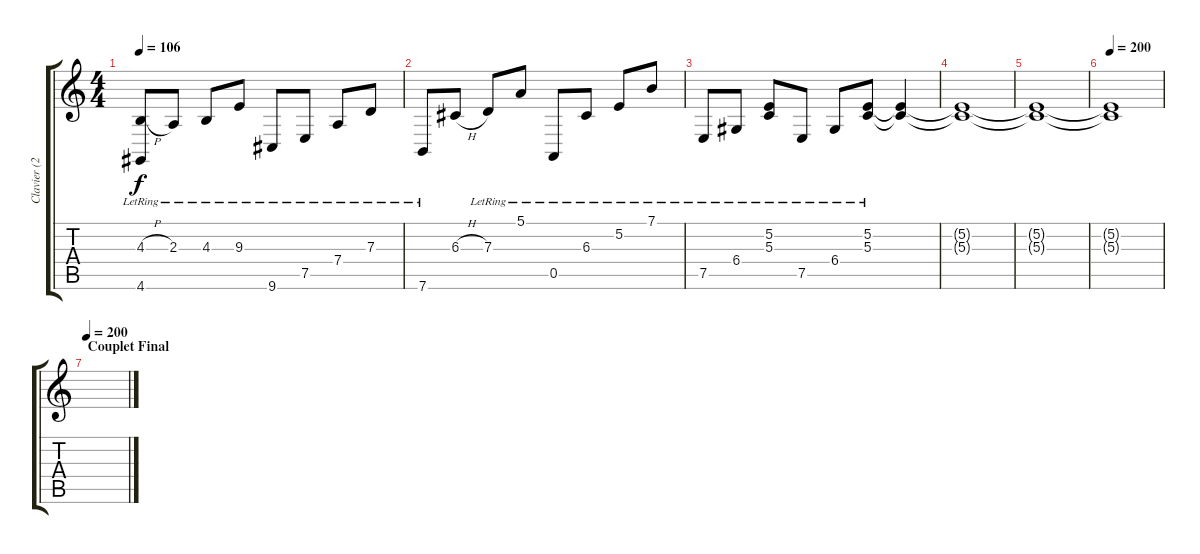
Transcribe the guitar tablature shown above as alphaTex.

\track ("Clavier (2)" "Clavier (2") {instrument acousticgrandpiano}
\staff {score tabs}
\tuning (E4 B3 G3 D3 A2 E2) {hide}
\ts (4 4)
\tempo 106
\clef g2
\ks c
(4.3{h} 4.6{lr}).8{dy f} 2.3{lr}.8 4.3{lr}.8 9.3{lr}.8 9.6{lr}.8 7.5{lr}.8 7.4{lr}.8 7.3{lr}.8 |
7.6{lr}.8 6.3{h}.8 7.3{lr}.8 5.1{lr}.8 0.5{lr}.8 6.3{lr}.8 5.2{lr}.8 7.1{lr}.8 |
7.5{lr}.8 6.4{lr}.8 (5.2{lr} 5.3{lr}).8 7.5{lr}.8 6.4{lr}.8 (5.2{lr} 5.3{lr}).8 (5.2{t} 5.3{t}).4 |
(5.2{t} 5.3{t}).1 |
(5.2{t} 5.3{t}).1 |
\tempo 200
(5.2{t} 5.3{t}).1 |
\section ("" "Couplet Final")
\tempo 200
